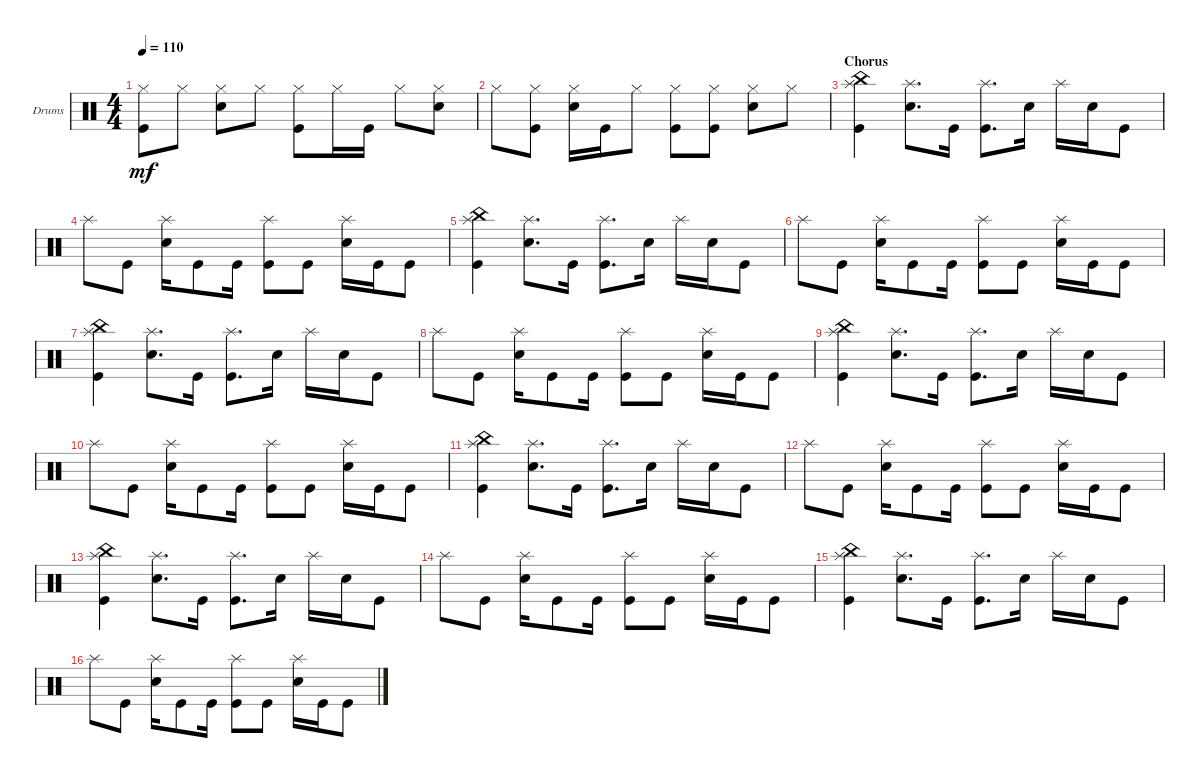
\defaultSystemsLayout 4
\bracketExtendMode groupsimilarinstruments
\firstSystemTrackNameOrientation horizontal
\otherSystemsTrackNameOrientation horizontal
\track ("Drumkit" "Drums") {instrument percussion}
\staff {score}
\articulation defaults
\ts (4 4)
\tempo 110
\clef neutral
\ks c
("Hi-Hat (closed)" "Kick (hit)").8{dy mf} "Hi-Hat (closed)".8 ("Hi-Hat (closed)" "Snare (hit) 2").8 "Hi-Hat (closed)".8 ("Hi-Hat (closed)" "Kick (hit)").8 "Hi-Hat (closed)".16 "Kick (hit)".16 "Hi-Hat (closed)".8 ("Hi-Hat (closed)" "Snare (hit) 2").8 |
"Hi-Hat (closed)".8 ("Hi-Hat (closed)" "Kick (hit)").8 ("Hi-Hat (closed)" "Snare (hit) 2").16 "Kick (hit)".16 "Hi-Hat (closed)".8 ("Hi-Hat (closed)" "Kick (hit)").8 ("Hi-Hat (closed)" "Kick (hit)").8 ("Hi-Hat (closed)" "Snare (hit) 2").8 "Hi-Hat (closed)".8 |
\section ("" "Chorus")
("Kick (hit)" "China (hit)" "Splash (hit)").4 ("Snare (hit) 2" "Splash (hit)").8{d} "Kick (hit)".16 ("Kick (hit)" "Splash (hit)").8{d} "Snare (hit) 2".16 "Splash (hit)".16 "Snare (hit) 2".16 "Kick (hit)".8 |
"Splash (hit)".8 "Kick (hit)".8 ("Snare (hit) 2" "Splash (hit)").16 "Kick (hit)".8 "Kick (hit)".16 ("Kick (hit)" "Splash (hit)").8 "Kick (hit)".8 ("Snare (hit) 2" "Splash (hit)").16 "Kick (hit)".16 "Kick (hit)".8 |
("Kick (hit)" "China (hit)" "Splash (hit)").4 ("Snare (hit) 2" "Splash (hit)").8{d} "Kick (hit)".16 ("Kick (hit)" "Splash (hit)").8{d} "Snare (hit) 2".16 "Splash (hit)".16 "Snare (hit) 2".16 "Kick (hit)".8 |
"Splash (hit)".8 "Kick (hit)".8 ("Snare (hit) 2" "Splash (hit)").16 "Kick (hit)".8 "Kick (hit)".16 ("Kick (hit)" "Splash (hit)").8 "Kick (hit)".8 ("Snare (hit) 2" "Splash (hit)").16 "Kick (hit)".16 "Kick (hit)".8 |
("Kick (hit)" "China (hit)" "Splash (hit)").4 ("Snare (hit) 2" "Splash (hit)").8{d} "Kick (hit)".16 ("Kick (hit)" "Splash (hit)").8{d} "Snare (hit) 2".16 "Splash (hit)".16 "Snare (hit) 2".16 "Kick (hit)".8 |
"Splash (hit)".8 "Kick (hit)".8 ("Snare (hit) 2" "Splash (hit)").16 "Kick (hit)".8 "Kick (hit)".16 ("Kick (hit)" "Splash (hit)").8 "Kick (hit)".8 ("Snare (hit) 2" "Splash (hit)").16 "Kick (hit)".16 "Kick (hit)".8 |
("Kick (hit)" "China (hit)" "Splash (hit)").4 ("Snare (hit) 2" "Splash (hit)").8{d} "Kick (hit)".16 ("Kick (hit)" "Splash (hit)").8{d} "Snare (hit) 2".16 "Splash (hit)".16 "Snare (hit) 2".16 "Kick (hit)".8 |
"Splash (hit)".8 "Kick (hit)".8 ("Snare (hit) 2" "Splash (hit)").16 "Kick (hit)".8 "Kick (hit)".16 ("Kick (hit)" "Splash (hit)").8 "Kick (hit)".8 ("Snare (hit) 2" "Splash (hit)").16 "Kick (hit)".16 "Kick (hit)".8 |
("Kick (hit)" "China (hit)" "Splash (hit)").4 ("Snare (hit) 2" "Splash (hit)").8{d} "Kick (hit)".16 ("Kick (hit)" "Splash (hit)").8{d} "Snare (hit) 2".16 "Splash (hit)".16 "Snare (hit) 2".16 "Kick (hit)".8 |
"Splash (hit)".8 "Kick (hit)".8 ("Snare (hit) 2" "Splash (hit)").16 "Kick (hit)".8 "Kick (hit)".16 ("Kick (hit)" "Splash (hit)").8 "Kick (hit)".8 ("Snare (hit) 2" "Splash (hit)").16 "Kick (hit)".16 "Kick (hit)".8 |
("Kick (hit)" "China (hit)" "Splash (hit)").4 ("Snare (hit) 2" "Splash (hit)").8{d} "Kick (hit)".16 ("Kick (hit)" "Splash (hit)").8{d} "Snare (hit) 2".16 "Splash (hit)".16 "Snare (hit) 2".16 "Kick (hit)".8 |
"Splash (hit)".8 "Kick (hit)".8 ("Snare (hit) 2" "Splash (hit)").16 "Kick (hit)".8 "Kick (hit)".16 ("Kick (hit)" "Splash (hit)").8 "Kick (hit)".8 ("Snare (hit) 2" "Splash (hit)").16 "Kick (hit)".16 "Kick (hit)".8 |
("Kick (hit)" "China (hit)" "Splash (hit)").4 ("Snare (hit) 2" "Splash (hit)").8{d} "Kick (hit)".16 ("Kick (hit)" "Splash (hit)").8{d} "Snare (hit) 2".16 "Splash (hit)".16 "Snare (hit) 2".16 "Kick (hit)".8 |
"Splash (hit)".8 "Kick (hit)".8 ("Snare (hit) 2" "Splash (hit)").16 "Kick (hit)".8 "Kick (hit)".16 ("Kick (hit)" "Splash (hit)").8 "Kick (hit)".8 ("Snare (hit) 2" "Splash (hit)").16 "Kick (hit)".16 "Kick (hit)".8
